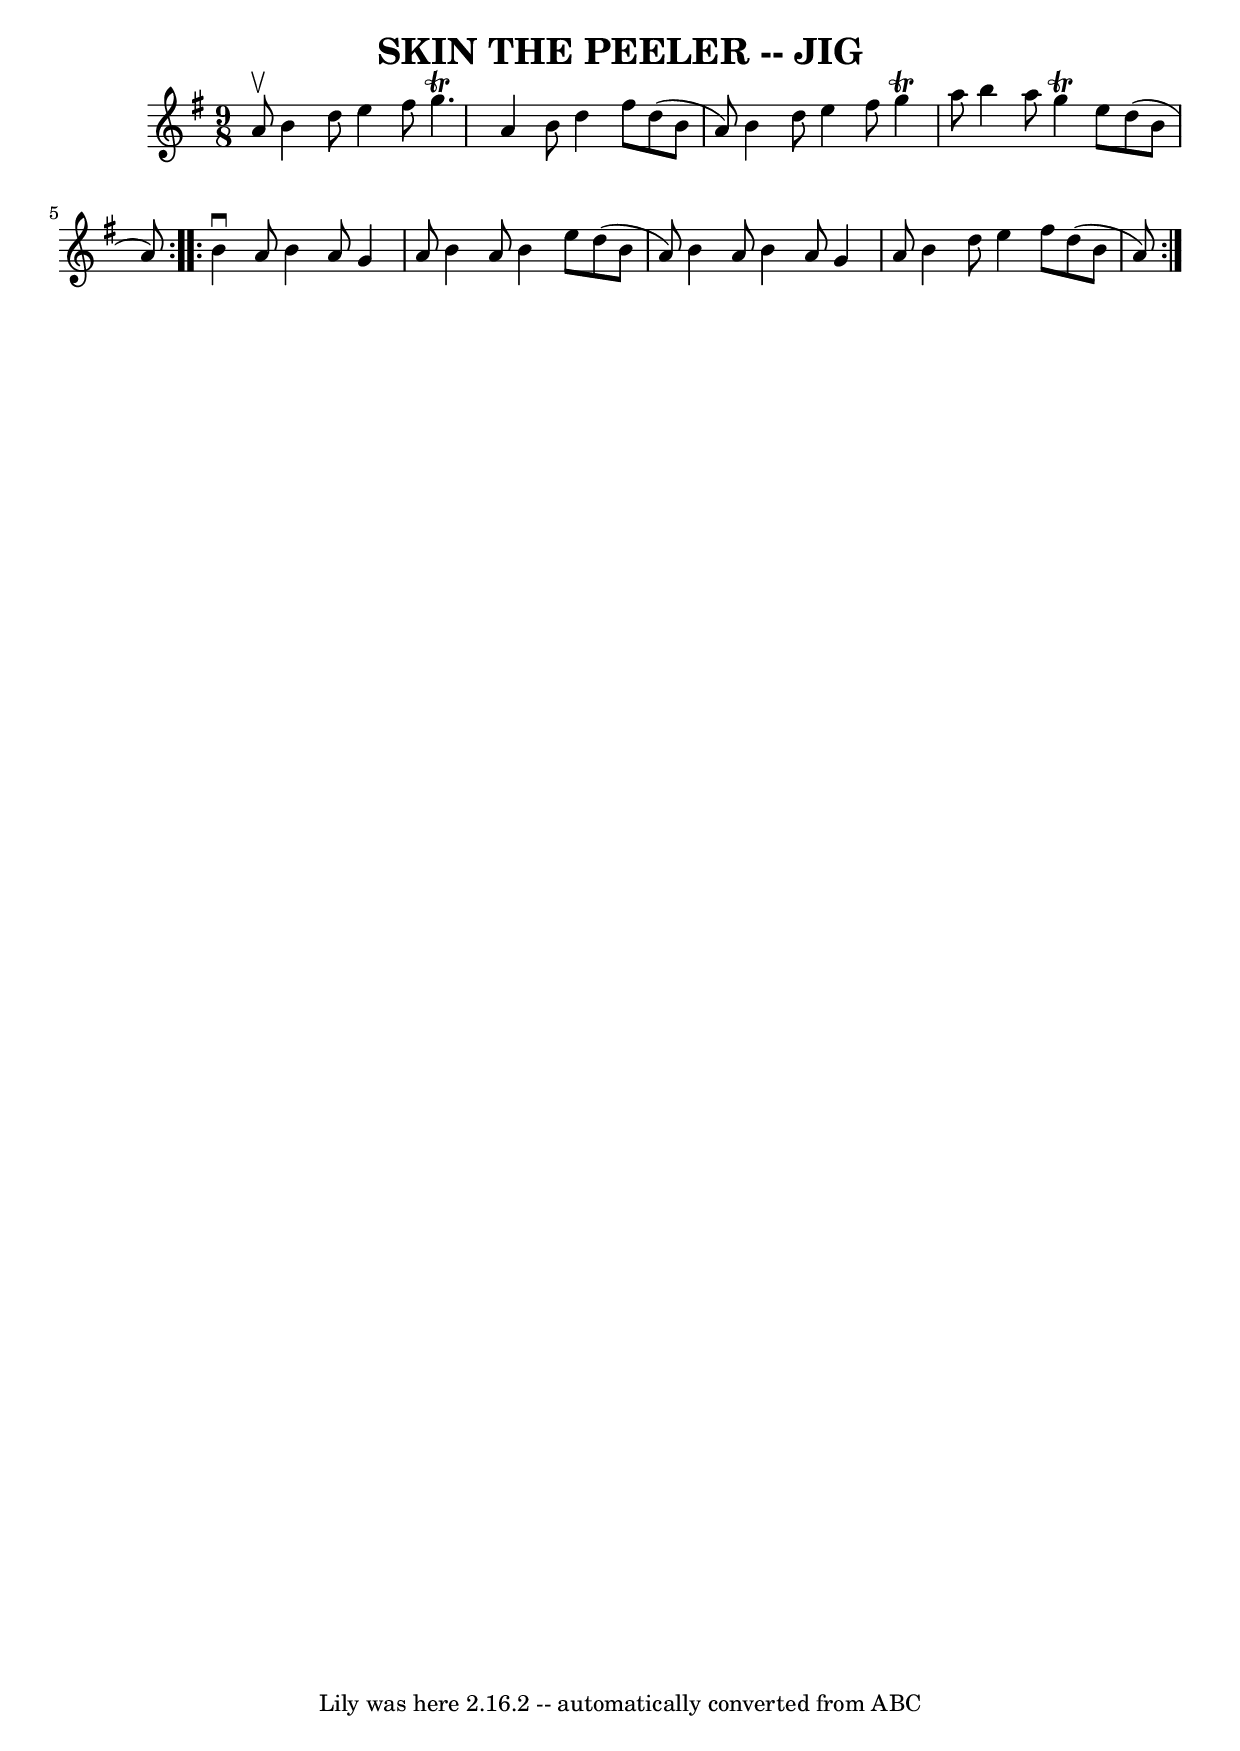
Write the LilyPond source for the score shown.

\version "2.7.40"
\include "Mammoth.ily"
\header {
	book = "Ryan's Mammoth Collection of Fiddle Tunes"
	crossRefNumber = "1"
	footnotes = ""
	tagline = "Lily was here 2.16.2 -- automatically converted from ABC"
	title = "SKIN THE PEELER -- JIG"
}
voicedefault =  {
\set Score.defaultBarType = "empty"

\repeat volta 2 {
\time 9/8 \key g \major a'8^\upbow       |
 b'4 d''8 e''4    
fis''8 g''4.^\trill   |
 a'4 b'8 d''4 fis''8 d''8 (
b'8 a'8)   |
 b'4 d''8 e''4 fis''8 g''4^\trill   
a''8    |
 b''4 a''8 g''4^\trill e''8 d''8 (b'8 a'8  
-)   |
     } \repeat volta 2 { b'4^\downbow a'8 b'4 a'8    
g'4 a'8    |
 b'4 a'8 b'4 e''8 d''8 (b'8 a'8)   
|
 b'4 a'8 b'4 a'8 g'4 a'8    |
 b'4 d''8    
e''4 fis''8 d''8 (b'8 a'8)   }   
}

\score{
    <<

	\context Staff="default"
	{
	    \voicedefault 
	}

    >>
	\layout {
	}
	\midi {}
}
